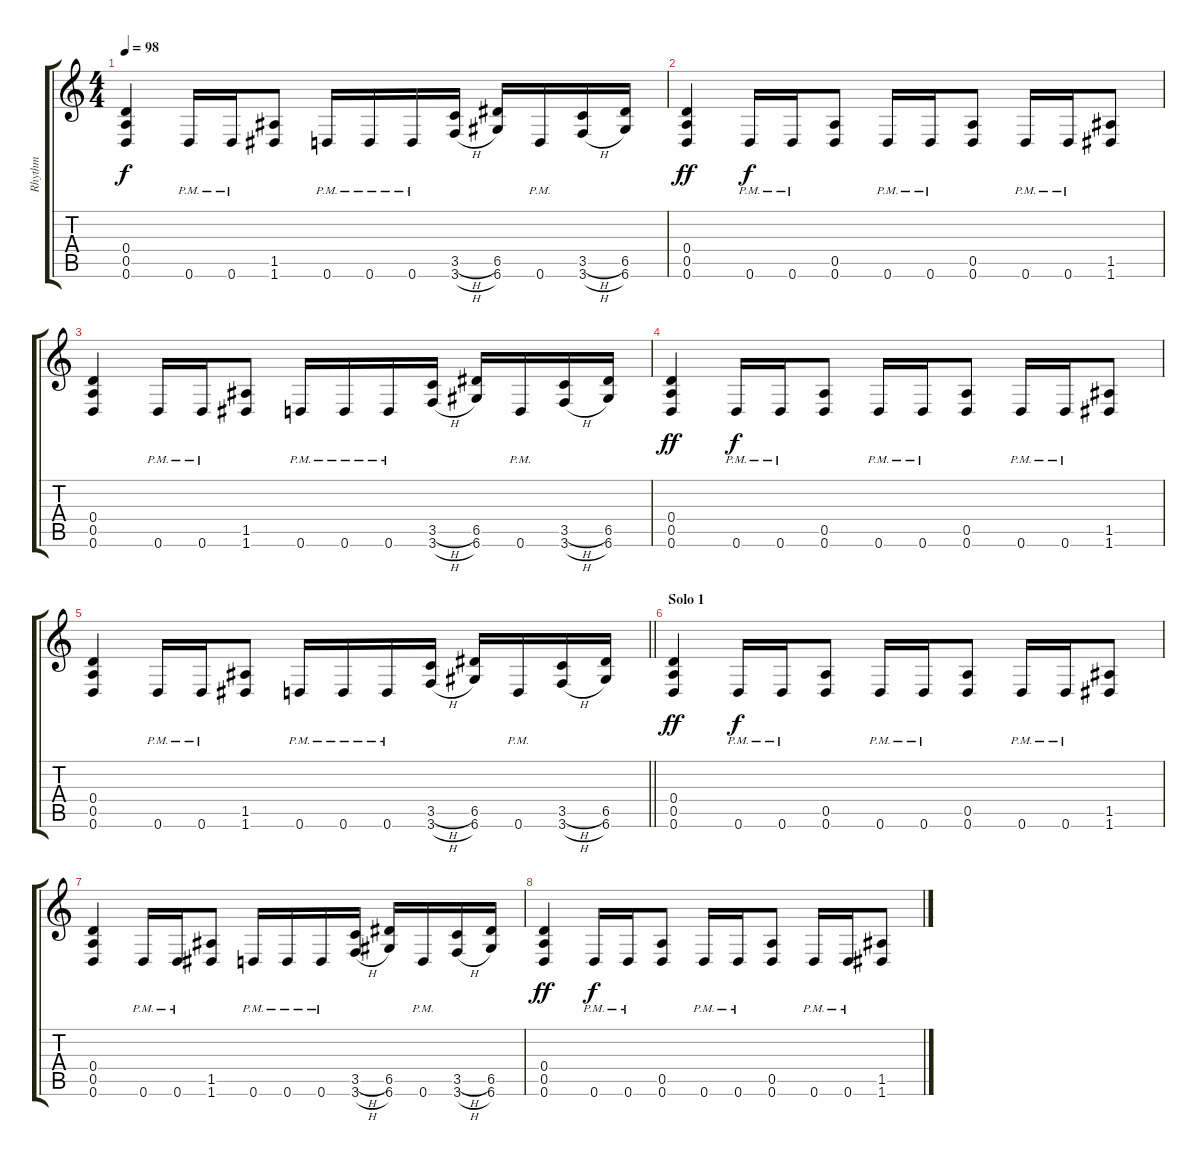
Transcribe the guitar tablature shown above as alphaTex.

\track ("Rhythm" "Rhythm") {instrument distortionguitar}
\staff {score tabs}
\tuning (E4 B3 G3 D3 A2 D2) {hide}
\ts (4 4)
\tempo 98
\clef g2
\ks c
(0.4 0.5 0.6).4{dy f} 0.6{pm}.16 0.6{pm}.16 (1.5 1.6).8 0.6{pm}.16 0.6{pm}.16 0.6{pm}.16 (3.5{h} 3.6{h}).16 (6.5 6.6).16 0.6{pm}.16 (3.5{h} 3.6{h}).16 (6.5 6.6).16 |
(0.4 0.5 0.6).4{dy ff} 0.6{pm}.16{dy f} 0.6{pm}.16 (0.5 0.6).8 0.6{pm}.16 0.6{pm}.16 (0.5 0.6).8 0.6{pm}.16 0.6{pm}.16 (1.5 1.6).8 |
(0.4 0.5 0.6).4 0.6{pm}.16 0.6{pm}.16 (1.5 1.6).8 0.6{pm}.16 0.6{pm}.16 0.6{pm}.16 (3.5{h} 3.6{h}).16 (6.5 6.6).16 0.6{pm}.16 (3.5{h} 3.6{h}).16 (6.5 6.6).16 |
(0.4 0.5 0.6).4{dy ff} 0.6{pm}.16{dy f} 0.6{pm}.16 (0.5 0.6).8 0.6{pm}.16 0.6{pm}.16 (0.5 0.6).8 0.6{pm}.16 0.6{pm}.16 (1.5 1.6).8 |
\barLineRight lightlight
(0.4 0.5 0.6).4 0.6{pm}.16 0.6{pm}.16 (1.5 1.6).8 0.6{pm}.16 0.6{pm}.16 0.6{pm}.16 (3.5{h} 3.6{h}).16 (6.5 6.6).16 0.6{pm}.16 (3.5{h} 3.6{h}).16 (6.5 6.6).16 |
\section ("" "Solo 1")
(0.4 0.5 0.6).4{dy ff volume 13} 0.6{pm}.16{dy f} 0.6{pm}.16 (0.5 0.6).8 0.6{pm}.16 0.6{pm}.16 (0.5 0.6).8 0.6{pm}.16 0.6{pm}.16 (1.5 1.6).8 |
(0.4 0.5 0.6).4 0.6{pm}.16 0.6{pm}.16 (1.5 1.6).8 0.6{pm}.16 0.6{pm}.16 0.6{pm}.16 (3.5{h} 3.6{h}).16 (6.5 6.6).16 0.6{pm}.16 (3.5{h} 3.6{h}).16 (6.5 6.6).16 |
(0.4 0.5 0.6).4{dy ff} 0.6{pm}.16{dy f} 0.6{pm}.16 (0.5 0.6).8 0.6{pm}.16 0.6{pm}.16 (0.5 0.6).8 0.6{pm}.16 0.6{pm}.16 (1.5 1.6).8
